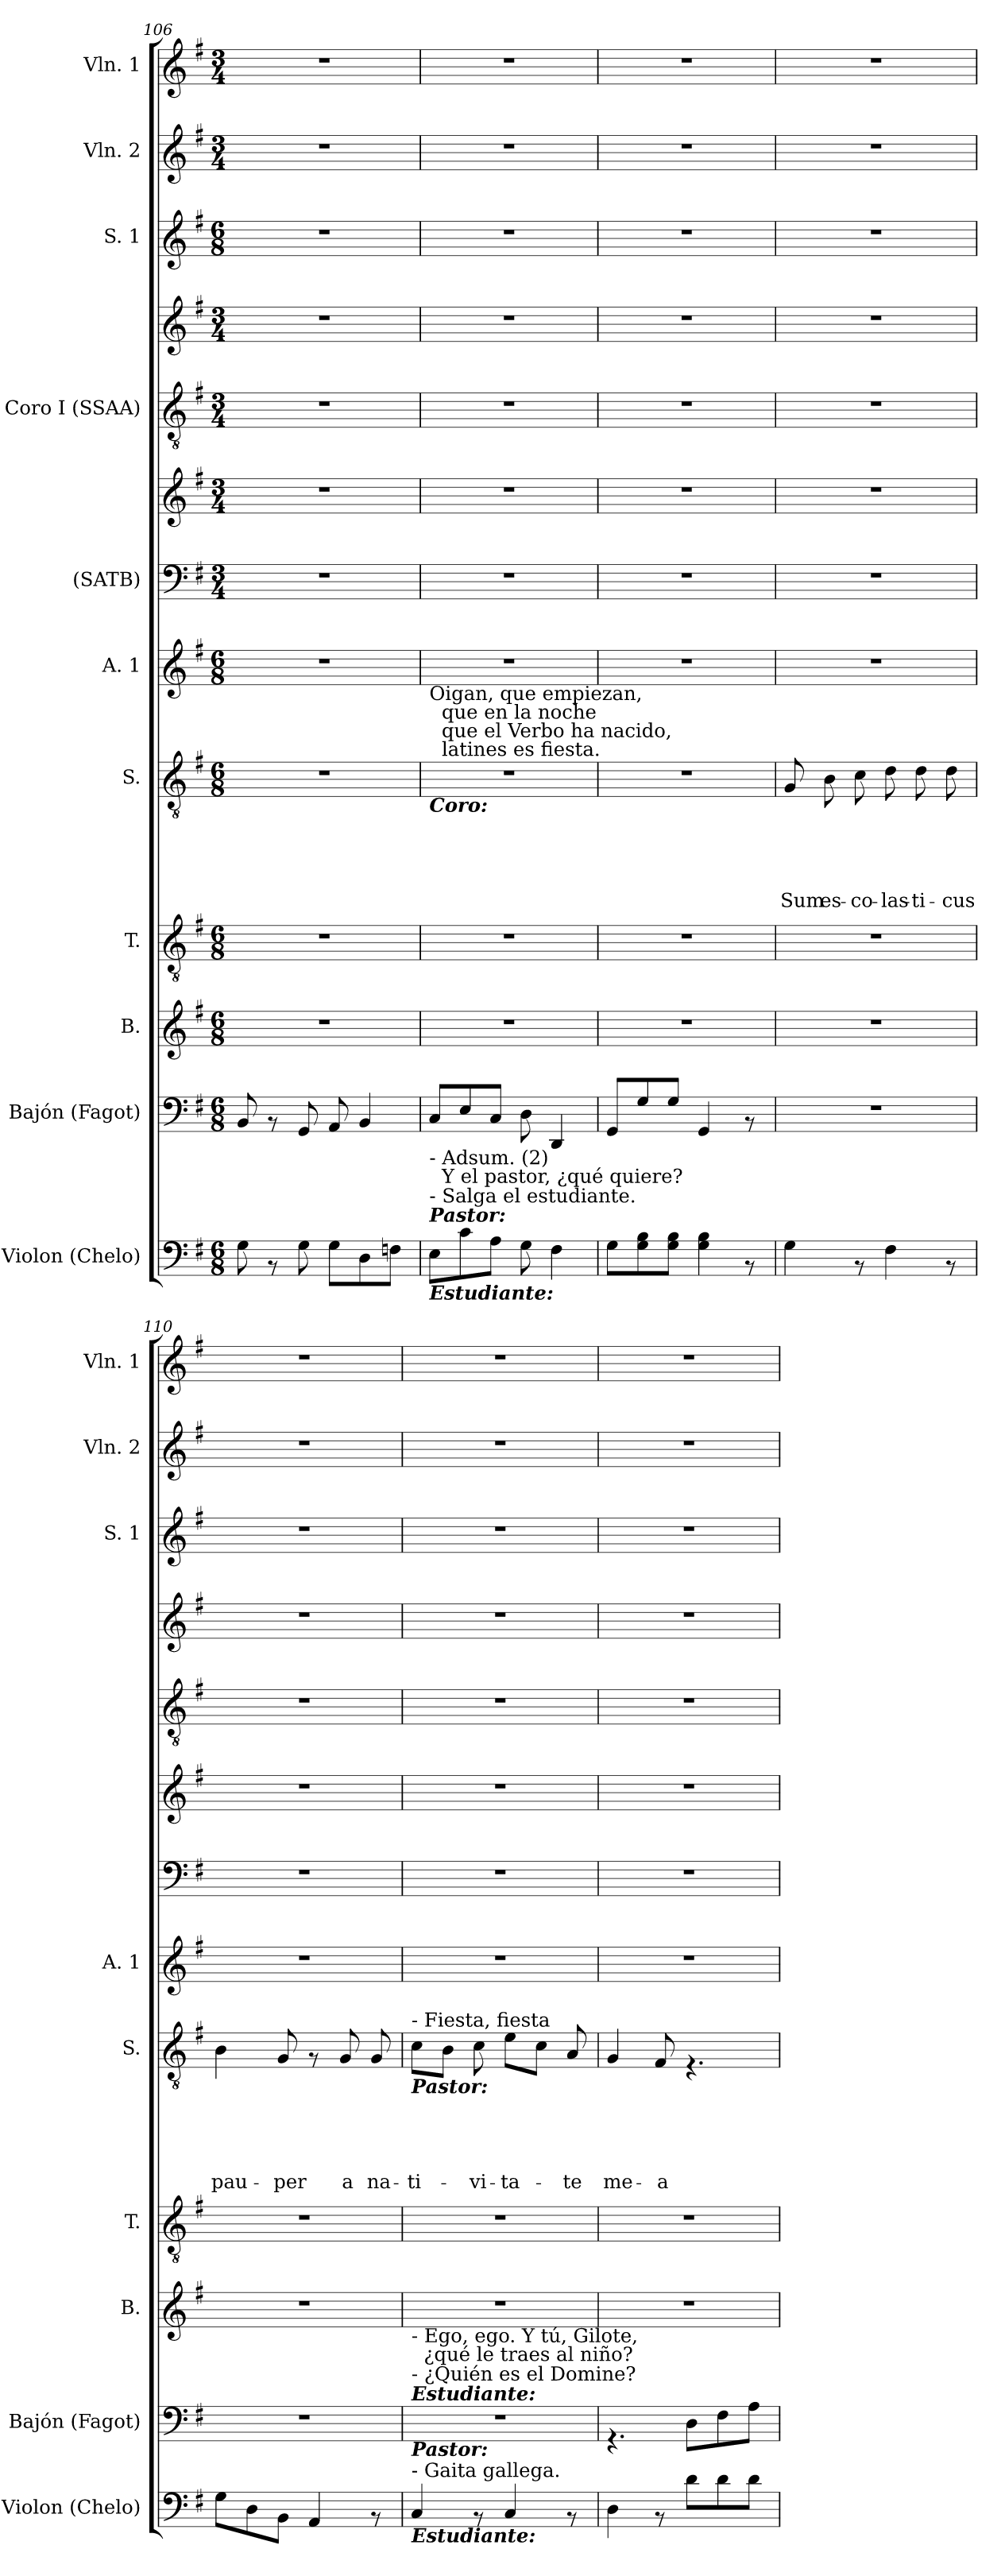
**kern	**kern	**kern	**kern	**kern	**text	**text	**text	**text	**text	**kern	**kern	**kern	**kern	**kern	**kern	**kern	**kern
*part11	*part10	*part9	*part8	*part7	*part7	*part7	*part7	*part7	*part7	*part6	*part5	*part5	*part4	*part4	*part3	*part2	*part1
*staff13	*staff12	*staff11	*staff10	*staff9	*staff9	*staff9	*staff9	*staff9	*staff9	*staff8	*staff7	*staff6	*staff5	*staff4	*staff3	*staff2	*staff1
*I"Violon (Chelo)	*I"Bajón (Fagot)	*I"B.	*I"T.	*I"S.	*	*	*	*	*	*I"A. 1	*I"(SATB)	*	*I"Coro I (SSAA)	*	*I"S. 1	*I"Vln. 2	*I"Vln. 1
*I'Violon (Chelo)	*I'Bajón (Fagot)	*I'B.	*I'T.	*I'S.	*	*	*	*	*	*I'A. 1	*	*	*	*	*I'S. 1	*I'Vln. 2	*I'Vln. 1
*clefF4	*clefF4	*clefG2	*clefGv2	*clefGv2	*	*	*	*	*	*clefG2	*clefF4	*clefG2	*clefGv2	*clefG2	*clefG2	*clefG2	*clefG2
*k[f#]	*k[f#]	*k[f#]	*k[f#]	*k[f#]	*	*	*	*	*	*k[f#]	*k[f#]	*k[f#]	*k[f#]	*k[f#]	*k[f#]	*k[f#]	*k[f#]
*G:	*G:	*G:	*G:	*G:	*	*	*	*	*	*G:	*G:	*G:	*G:	*G:	*G:	*G:	*G:
*M6/8	*M6/8	*M6/8	*M6/8	*M6/8	*	*	*	*	*	*M6/8	*M3/4	*M3/4	*M3/4	*M3/4	*M6/8	*M3/4	*M3/4
=106	=106	=106	=106	=106	=106	=106	=106	=106	=106	=106	=106	=106	=106	=106	=106	=106	=106
8G\	8BB/	2.r	2.r	2.r	.	.	.	.	.	2.r	2.r	2.r	2.r	2.r	2.r	2.r	2.r
8rAA	8rAA	.	.	.	.	.	.	.	.	.	.	.	.	.	.	.	.
8G\	8GG/	.	.	.	.	.	.	.	.	.	.	.	.	.	.	.	.
8G\L	8AA/	.	.	.	.	.	.	.	.	.	.	.	.	.	.	.	.
8D\	4BB/	.	.	.	.	.	.	.	.	.	.	.	.	.	.	.	.
8Fn\J	.	.	.	.	.	.	.	.	.	.	.	.	.	.	.	.	.
!!LO:LB:g=z
=107	=107	=107	=107	=107	=107	=107	=107	=107	=107	=107	=107	=107	=107	=107	=107	=107	=107
!	!	!	!	!LO:TX:b:Bi:t=Coro&colon;	!	!	!	!	!	!	!	!	!	!	!	!	!
!	!	!	!	!LO:TX:t=Oigan, que empiezan,\n         que en la noche\n         que el Verbo ha nacido,\n         latines es fiesta.	!	!	!	!	!	!	!	!	!	!	!	!	!
!LO:TX:a:Bi:t=Pastor&colon;	!	!	!	!	!	!	!	!	!	!	!	!	!	!	!	!	!
!LO:TX:t=- Salga el estudiante.	!	!	!	!	!	!	!	!	!	!	!	!	!	!	!	!	!
!LO:TX:b:Bi:t=Estudiante&colon;	!	!	!	!	!	!	!	!	!	!	!	!	!	!	!	!	!
!LO:TX:t=- Adsum. (2)\n         Y el pastor, ¿qué quiere?	!	!	!	!	!	!	!	!	!	!	!	!	!	!	!	!	!
8E\L	8C/L	2.r	2.r	2.r	.	.	.	.	.	2.r	2.r	2.r	2.r	2.r	2.r	2.r	2.r
8c\	8E/	.	.	.	.	.	.	.	.	.	.	.	.	.	.	.	.
8A\J	8C/J	.	.	.	.	.	.	.	.	.	.	.	.	.	.	.	.
8G\	8D\	.	.	.	.	.	.	.	.	.	.	.	.	.	.	.	.
4F#\	4DD/	.	.	.	.	.	.	.	.	.	.	.	.	.	.	.	.
=108	=108	=108	=108	=108	=108	=108	=108	=108	=108	=108	=108	=108	=108	=108	=108	=108	=108
8G\L	8GG/L	2.r	2.r	2.r	.	.	.	.	.	2.r	2.r	2.r	2.r	2.r	2.r	2.r	2.r
8G\ 8B\	8G/	.	.	.	.	.	.	.	.	.	.	.	.	.	.	.	.
8G\ 8B\J	8G/J	.	.	.	.	.	.	.	.	.	.	.	.	.	.	.	.
4G\ 4B\	4GG/	.	.	.	.	.	.	.	.	.	.	.	.	.	.	.	.
8rAA	8rAA	.	.	.	.	.	.	.	.	.	.	.	.	.	.	.	.
=109	=109	=109	=109	=109	=109	=109	=109	=109	=109	=109	=109	=109	=109	=109	=109	=109	=109
!	!	!	!	!	!	!	!	!	!LO:LY:b:rj	!	!	!	!	!	!	!	!
4G\	2.r	2.r	2.r	8G/	.	.	.	.	Sum	2.r	2.r	2.r	2.r	2.r	2.r	2.r	2.r
!	!	!	!	!	!	!	!	!	!LO:LY:b:rj	!	!	!	!	!	!	!	!
.	.	.	.	8B\	.	.	.	.	es-	.	.	.	.	.	.	.	.
!	!	!	!	!	!	!	!	!	!LO:LY:b:rj	!	!	!	!	!	!	!	!
8rAA	.	.	.	8c\	.	.	.	.	-co-	.	.	.	.	.	.	.	.
!	!	!	!	!	!	!	!	!	!LO:LY:b:rj	!	!	!	!	!	!	!	!
4F#\	.	.	.	8d\	.	.	.	.	-las-	.	.	.	.	.	.	.	.
!	!	!	!	!	!	!	!	!	!LO:LY:b:rj	!	!	!	!	!	!	!	!
.	.	.	.	8d\	.	.	.	.	-ti-	.	.	.	.	.	.	.	.
!	!	!	!	!	!	!	!	!	!LO:LY:b:rj	!	!	!	!	!	!	!	!
8rAA	.	.	.	8d\	.	.	.	.	-cus	.	.	.	.	.	.	.	.
=110	=110	=110	=110	=110	=110	=110	=110	=110	=110	=110	=110	=110	=110	=110	=110	=110	=110
!	!	!	!	!	!	!	!	!	!LO:LY:b:rj	!	!	!	!	!	!	!	!
8G\L	2.r	2.r	2.r	4B\	.	.	.	.	pau-	2.r	2.r	2.r	2.r	2.r	2.r	2.r	2.r
8D\	.	.	.	.	.	.	.	.	.	.	.	.	.	.	.	.	.
!	!	!	!	!	!	!	!	!	!LO:LY:b:rj	!	!	!	!	!	!	!	!
8BB\J	.	.	.	8G/	.	.	.	.	-per	.	.	.	.	.	.	.	.
4AA/	.	.	.	8rF	.	.	.	.	.	.	.	.	.	.	.	.	.
!	!	!	!	!	!	!	!	!	!LO:LY:b:rj	!	!	!	!	!	!	!	!
.	.	.	.	8G/	.	.	.	.	a	.	.	.	.	.	.	.	.
!	!	!	!	!	!	!	!	!	!LO:LY:b:rj	!	!	!	!	!	!	!	!
8rAA	.	.	.	8G/	.	.	.	.	na-	.	.	.	.	.	.	.	.
!!LO:LB:g=z
=111	=111	=111	=111	=111	=111	=111	=111	=111	=111	=111	=111	=111	=111	=111	=111	=111	=111
!	!	!	!	!LO:TX:b:Bi:t=Pastor&colon;	!	!	!	!	!	!	!	!	!	!	!	!	!
!	!	!	!	!LO:TX:t=- Fiesta, fiesta	!	!	!	!	!	!	!	!	!	!	!	!	!
!	!LO:TX:a:Bi:t=Estudiante&colon;	!	!	!	!	!	!	!	!	!	!	!	!	!	!	!	!
!	!LO:TX:t=- ¿Quién es el Domine?	!	!	!	!	!	!	!	!	!	!	!	!	!	!	!	!
!	!LO:TX:b:Bi:t=Pastor&colon;	!	!	!	!	!	!	!	!	!	!	!	!	!	!	!	!
!	!LO:TX:t=- Ego, ego. Y tú, Gilote,\n         ¿qué le traes al niño?	!	!	!	!	!	!	!	!	!	!	!	!	!	!	!	!
!LO:TX:b:Bi:t=Estudiante&colon;	!	!	!	!	!	!	!	!	!	!	!	!	!	!	!	!	!
!LO:TX:t=- Gaita gallega.	!	!	!	!	!	!	!	!	!	!	!	!	!	!	!	!	!
!	!	!	!	!	!	!	!	!	!LO:LY:b:rj	!	!	!	!	!	!	!	!
4C/	2.r	2.r	2.r	8c\L	.	.	.	.	-ti-	2.r	2.r	2.r	2.r	2.r	2.r	2.r	2.r
.	.	.	.	8B\J	.	.	.	.	.	.	.	.	.	.	.	.	.
!	!	!	!	!	!	!	!	!	!LO:LY:b:rj	!	!	!	!	!	!	!	!
8rAA	.	.	.	8c\	.	.	.	.	-vi-	.	.	.	.	.	.	.	.
!	!	!	!	!	!	!	!	!	!LO:LY:b:rj	!	!	!	!	!	!	!	!
4C/	.	.	.	8e\L	.	.	.	.	-ta-	.	.	.	.	.	.	.	.
.	.	.	.	8c\J	.	.	.	.	.	.	.	.	.	.	.	.	.
!	!	!	!	!	!	!	!	!	!LO:LY:b:rj	!	!	!	!	!	!	!	!
8rAA	.	.	.	8A/	.	.	.	.	-te	.	.	.	.	.	.	.	.
=112	=112	=112	=112	=112	=112	=112	=112	=112	=112	=112	=112	=112	=112	=112	=112	=112	=112
!	!	!	!	!	!	!	!	!	!LO:LY:b:rj	!	!	!	!	!	!	!	!
4D\	4.rAA	2.r	2.r	4G/	.	.	.	.	me-	2.r	2.r	2.r	2.r	2.r	2.r	2.r	2.r
!	!	!	!	!	!	!	!	!	!LO:LY:b:rj	!	!	!	!	!	!	!	!
8rAA	.	.	.	8F#/	.	.	.	.	-a	.	.	.	.	.	.	.	.
8d\L	8D\L	.	.	4.rF	.	.	.	.	.	.	.	.	.	.	.	.	.
8d\	8F#\	.	.	.	.	.	.	.	.	.	.	.	.	.	.	.	.
8d\J	8A\J	.	.	.	.	.	.	.	.	.	.	.	.	.	.	.	.
=	=	=	=	=	=	=	=	=	=	=	=	=	=	=	=	=	=
*-	*-	*-	*-	*-	*-	*-	*-	*-	*-	*-	*-	*-	*-	*-	*-	*-	*-
